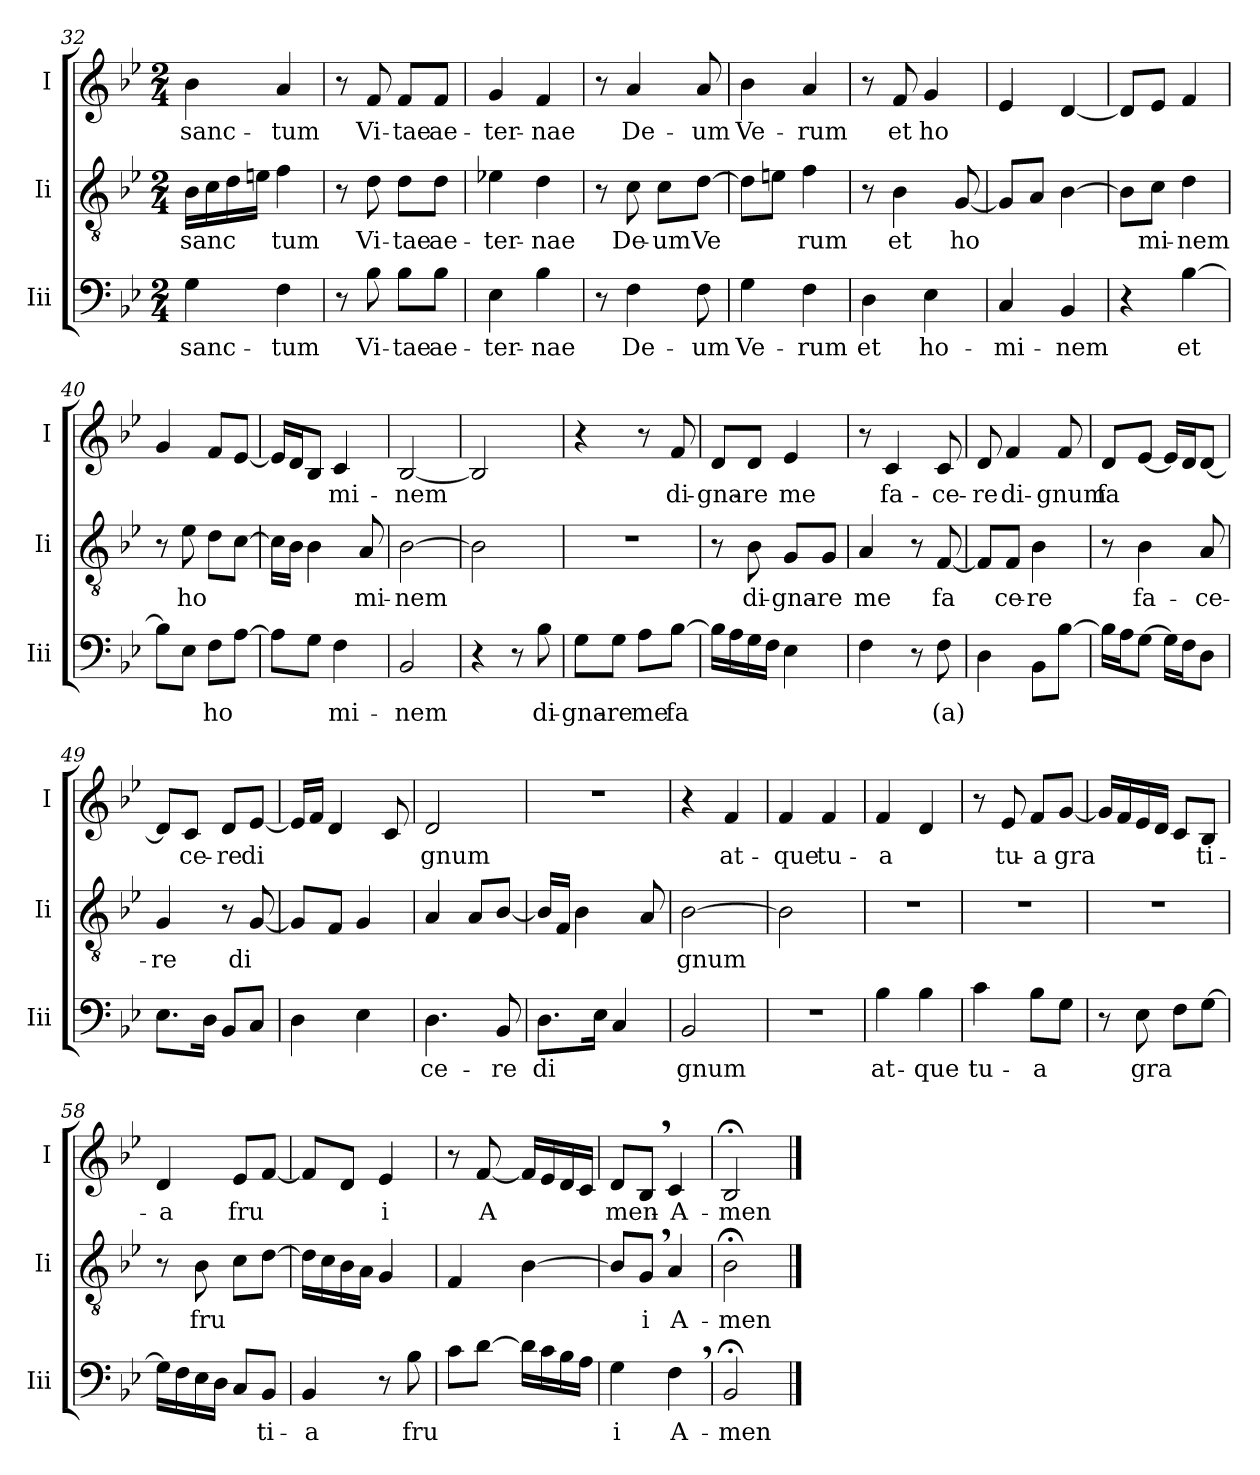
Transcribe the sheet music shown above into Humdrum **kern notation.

**kern	**text	**kern	**text	**kern	**text
*part3	*part3	*part2	*part2	*part1	*part1
*staff3	*staff3	*staff2	*staff2	*staff1	*staff1
*I"Iii	*	*I"Ii	*	*I"I	*
*I'Iii	*	*I'Ii	*	*I'I	*
*clefF4	*	*clefGv2	*	*clefG2	*
*k[b-e-]	*	*k[b-e-]	*	*k[b-e-]	*
*B-:	*	*B-:	*	*B-:	*
*M2/4	*	*M2/4	*	*M2/4	*
=32	=32	=32	=32	=32	=32
!	!LO:LY:b	!	!LO:LY:b	!	!LO:LY:b
4G\	sanc-	16B-\LL	sanc	4b-\	sanc-
.	.	16c\	.	.	.
.	.	16d\	.	.	.
.	.	16en\JJ	.	.	.
!	!LO:LY:b	!	!LO:LY:b	!	!LO:LY:b
4F\	-tum	4f\	tum	4a/	-tum
=33	=33	=33	=33	=33	=33
8r	.	8r	.	8r	.
!	!LO:LY:b	!	!LO:LY:b	!	!LO:LY:b
8B-\	Vi-	8d\	Vi-	8f/	Vi-
!	!LO:LY:b:rj	!	!LO:LY:b:rj	!	!LO:LY:b:rj
8B-\L	-tae	8d\L	-tae	8f/L	-tae
!	!LO:LY:b	!	!LO:LY:b	!	!LO:LY:b
8B-\J	ae-	8d\J	ae-	8f/J	ae-
=34	=34	=34	=34	=34	=34
!	!LO:LY:b	!	!LO:LY:b	!	!LO:LY:b
4E-\	-ter-	4e-X\	-ter-	4g/	-ter-
!	!LO:LY:b	!	!LO:LY:b	!	!LO:LY:b
4B-\	-nae	4d\	-nae	4f/	-nae
=35	=35	=35	=35	=35	=35
8r	.	8r	.	8r	.
!	!LO:LY:b	!	!LO:LY:b	!	!LO:LY:b
4F\	De-	8c\	De-	4a/	De-
!	!	!	!LO:LY:b:rj	!	!
.	.	8c\L	-um	.	.
!	!LO:LY:b	!	!LO:LY:b	!	!LO:LY:b
8F\	-um	[>8d\J	Ve	8a/	-um
=36	=36	=36	=36	=36	=36
!	!LO:LY:b	!	!	!	!LO:LY:b
4G\	Ve-	8d\L]	.	4b-\	Ve-
.	.	8en\J	.	.	.
!	!LO:LY:b	!	!LO:LY:b	!	!LO:LY:b
4F\	-rum	4f\	rum	4a/	-rum
=37	=37	=37	=37	=37	=37
!	!LO:LY:b	!	!	!	!
4D\	et	8r	.	8r	.
!	!	!	!LO:LY:b	!	!LO:LY:b
.	.	4B-\	et	8f/	et
!	!LO:LY:b	!	!	!	!LO:LY:b
4E-\	ho-	.	.	4g/	ho
!	!	!	!LO:LY:b	!	!
.	.	[<8G/	ho	.	.
=38	=38	=38	=38	=38	=38
!	!LO:LY:b	!	!	!	!
4C/	-mi-	8G/L]	.	4e-/	.
.	.	8A/J	.	.	.
!	!LO:LY:b	!	!	!	!
4BB-/	-nem	[>4B-\	.	[>4d/	.
!!LO:PB:g=z
=39	=39	=39	=39	=39	=39
4r	.	8B-\L]	.	8d/L]	.
!	!	!	!LO:LY:b	!	!
.	.	8c\J	mi-	8e-/J	.
!	!LO:LY:b	!	!LO:LY:b	!	!
[>4B-\	et	4d\	-nem	4f/	.
=40	=40	=40	=40	=40	=40
8B-\L]	.	8r	.	4g/	.
!	!	!	!LO:LY:b	!	!
8E-\J	.	8e-\	ho	.	.
!	!LO:LY:b	!	!	!	!
8F\L	ho	8d\L	.	8f/L	.
[>8A\J	.	[>8c\J	.	[<8e-/J	.
=41	=41	=41	=41	=41	=41
8A\L]	.	16c\LL]	.	16e-/LL]	.
.	.	16B-\JJ	.	16d/J	.
8G\J	.	4B-\	.	8B-/J	.
!	!LO:LY:b	!	!	!	!LO:LY:b
4F\	mi-	.	.	4c/	mi-
!	!	!	!LO:LY:b	!	!
.	.	8A/	mi-	.	.
=42	=42	=42	=42	=42	=42
!	!LO:LY:b	!	!LO:LY:b	!	!LO:LY:b
2BB-/	-nem	[>2B-\	-nem	[<2B-/	-nem
=43	=43	=43	=43	=43	=43
4r	.	2B-\]	.	2B-/]	.
8r	.	.	.	.	.
!	!LO:LY:b	!	!	!	!
8B-\	di-	.	.	.	.
=44	=44	=44	=44	=44	=44
!	!LO:LY:b	!LO:N:vis=1	!	!	!
8G\L	-gna-	2r	.	4r	.
!	!LO:LY:b	!	!	!	!
8G\J	-re	.	.	.	.
!	!LO:LY:b	!	!	!	!
8A\L	me	.	.	8r	.
!	!LO:LY:b	!	!	!	!LO:LY:b
[>8B-\J	fa	.	.	8f/	di-
=45	=45	=45	=45	=45	=45
!	!	!	!	!	!LO:LY:b
16B-\LL]	.	8r	.	8d/L	-gna-
16A\	.	.	.	.	.
!	!	!	!LO:LY:b	!	!LO:LY:b
16G\	.	8B-\	di-	8d/J	-re
16F\JJ	.	.	.	.	.
!	!	!	!LO:LY:b	!	!LO:LY:b
4E-\	.	8G/L	-gna-	4e-/	me
!	!	!	!LO:LY:b	!	!
.	.	8G/J	-re	.	.
=46	=46	=46	=46	=46	=46
!	!	!	!LO:LY:b	!	!
4F\	.	4A/	me	8r	.
!	!	!	!	!	!LO:LY:b
.	.	.	.	4c/	fa-
8r	.	8r	.	.	.
!	!LO:LY:b	!	!LO:LY:b	!	!LO:LY:b
8F\	(a)	[<8F/	fa	8c/	-ce-
=47	=47	=47	=47	=47	=47
!	!	!	!	!	!LO:LY:b
4D\	.	8F/L]	.	8d/	-re
!	!	!	!LO:LY:b	!	!LO:LY:b
.	.	8F/J	ce-	4f/	di-
!	!	!	!LO:LY:b	!	!
8BB-\L	.	4B-\	-re	.	.
!	!	!	!	!	!LO:LY:b
[<8B-\J	.	.	.	8f/	-gnum
!!LO:LB:g=z
=48	=48	=48	=48	=48	=48
!	!	!	!	!	!LO:LY:b
16B-\LL]	.	8r	.	8d/L	fa
16A\J	.	.	.	.	.
!	!	!	!LO:LY:b	!	!
[>8G\J	.	4B-\	fa-	[<8e-/J	.
16G\LL]	.	.	.	16e-/LL]	.
16F\J	.	.	.	16d/J	.
!	!	!	!LO:LY:b	!	!
8D\J	.	8A/	-ce-	[<8d/J	.
=49	=49	=49	=49	=49	=49
!	!	!	!LO:LY:b	!	!
8.E-\L	.	4G/	-re	8d/L]	.
!	!	!	!	!	!LO:LY:b
.	.	.	.	8c/J	ce-
16D\Jk	.	.	.	.	.
!	!	!	!	!	!LO:LY:b
8BB-/L	.	8r	.	8d/L	-re
!	!	!	!LO:LY:b	!	!LO:LY:b
8C/J	.	[<8G/	di	[<8e-/J	di
=50	=50	=50	=50	=50	=50
4D\	.	8G/L]	.	16e-/LL]	.
.	.	.	.	16f/JJ	.
.	.	8F/J	.	4d/	.
4E-\	.	4G/	.	.	.
.	.	.	.	8c/	.
=51	=51	=51	=51	=51	=51
!	!LO:LY:b	!	!	!	!LO:LY:b
4.D\	ce-	4A/	.	2d/	gnum
.	.	8A/L	.	.	.
!	!LO:LY:b	!	!	!	!
8BB-/	-re	[<8B-/J	.	.	.
=52	=52	=52	=52	=52	=52
!	!LO:LY:b	!	!	!LO:N:vis=1	!
8.D\L	di	16B-/LL]	.	2r	.
.	.	16F/JJ	.	.	.
.	.	4B-\	.	.	.
16E-\Jk	.	.	.	.	.
4C/	.	.	.	.	.
.	.	8A/	.	.	.
=53	=53	=53	=53	=53	=53
!	!LO:LY:b	!	!LO:LY:b	!	!
2BB-/	gnum	[>2B-\	gnum	4r	.
!	!	!	!	!	!LO:LY:b
.	.	.	.	4f/	at-
=54	=54	=54	=54	=54	=54
!LO:N:vis=1	!	!	!	!	!LO:LY:b
2r	.	2B-\]	.	4f/	-que
!	!	!	!	!	!LO:LY:b
.	.	.	.	4f/	tu-
!!LO:LB:g=z
=55	=55	=55	=55	=55	=55
!	!LO:LY:b	!LO:N:vis=1	!	!	!LO:LY:b
4B-\	at-	2r	.	4f/	-a
!	!LO:LY:b	!	!	!	!
4B-\	-que	.	.	4d/	.
=56	=56	=56	=56	=56	=56
!	!LO:LY:b	!LO:N:vis=1	!	!	!
4c\	tu-	2r	.	8r	.
!	!	!	!	!	!LO:LY:b
.	.	.	.	8e-/	tu-
!	!LO:LY:b	!	!	!	!LO:LY:b
8B-\L	-a	.	.	8f/L	-a
!	!	!	!	!	!LO:LY:b
8G\J	.	.	.	[<8g/J	gra
=57	=57	=57	=57	=57	=57
!	!	!LO:N:vis=1	!	!	!
8r	.	2r	.	16g/LL]	.
.	.	.	.	16f/	.
!	!LO:LY:b	!	!	!	!
8E-\	gra	.	.	16e-/	.
.	.	.	.	16d/JJ	.
8F\L	.	.	.	8c/L	.
!	!	!	!	!	!LO:LY:b
[>8G\J	.	.	.	8B-/J	ti-
=58	=58	=58	=58	=58	=58
!	!	!	!	!	!LO:LY:b
16G\LL]	.	8r	.	4d/	-a
16F\	.	.	.	.	.
!	!	!	!LO:LY:b	!	!
16E-\	.	8B-\	fru	.	.
16D\JJ	.	.	.	.	.
!	!	!	!	!	!LO:LY:b
8C/L	.	8c\L	.	8e-/L	fru
!	!LO:LY:b	!	!	!	!
8BB-/J	ti-	[>8d\J	.	[<8f/J	.
=59	=59	=59	=59	=59	=59
!	!LO:LY:b	!	!	!	!
4BB-/	-a	16d\LL]	.	8f/L]	.
.	.	16c\	.	.	.
.	.	16B-\	.	8d/J	.
.	.	16A\JJ	.	.	.
!	!	!	!	!	!LO:LY:b
8r	.	4G/	.	4e-/	i
!	!LO:LY:b	!	!	!	!
8B-\	fru	.	.	.	.
=60	=60	=60	=60	=60	=60
8c\L	.	4F/	.	8r	.
!	!	!	!	!	!LO:LY:b
[>8d\J	.	.	.	[<8f/	A
16d\LL]	.	[>4B-\	.	16f/LL]	.
16c\	.	.	.	16e-/	.
16B-\	.	.	.	16d/	.
16A\JJ	.	.	.	16c/JJ	.
=61	=61	=61	=61	=61	=61
!	!LO:LY:b	!	!	!	!LO:LY:b
4G\	i	8B-/L]	.	8d/L	men-
!	!	!	!LO:LY:b	!	!
.	.	8G,>/J	i	8B-,>/J	.
!	!LO:LY:b	!	!LO:LY:b	!	!LO:LY:b
4F,>\	A-	4A/	A-	4c/	-A-
=62	=62	=62	=62	=62	=62
!	!LO:LY:b	!	!LO:LY:b	!	!LO:LY:b
2BB-;/	-men	2B-;<\	-men	2B-;/	-men
==	==	==	==	==	==
*-	*-	*-	*-	*-	*-
